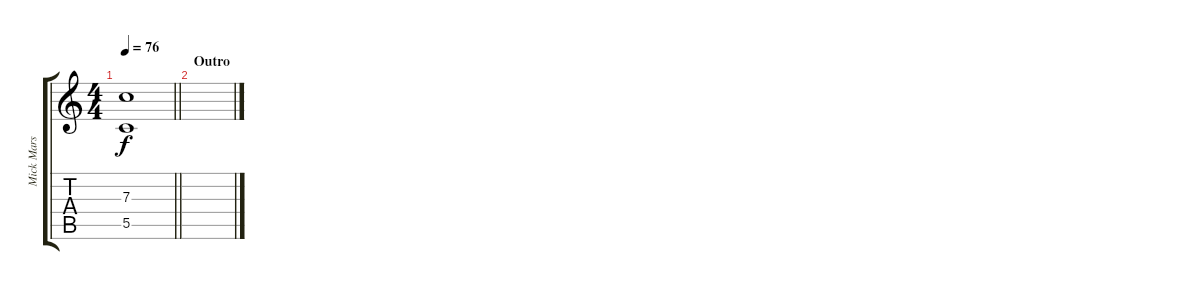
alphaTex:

\track ("Mick Mars Rythm" "Mick Mars ") {instrument distortionguitar}
\staff {score tabs}
\tuning (D4 A3 F3 C3 G2 D2) {hide}
\ts (4 4)
\tempo 76
\clef g2
\barLineRight lightlight
\ks c
(7.3{t} 5.5{t}).1{dy f} |
\section ("" "Outro")
